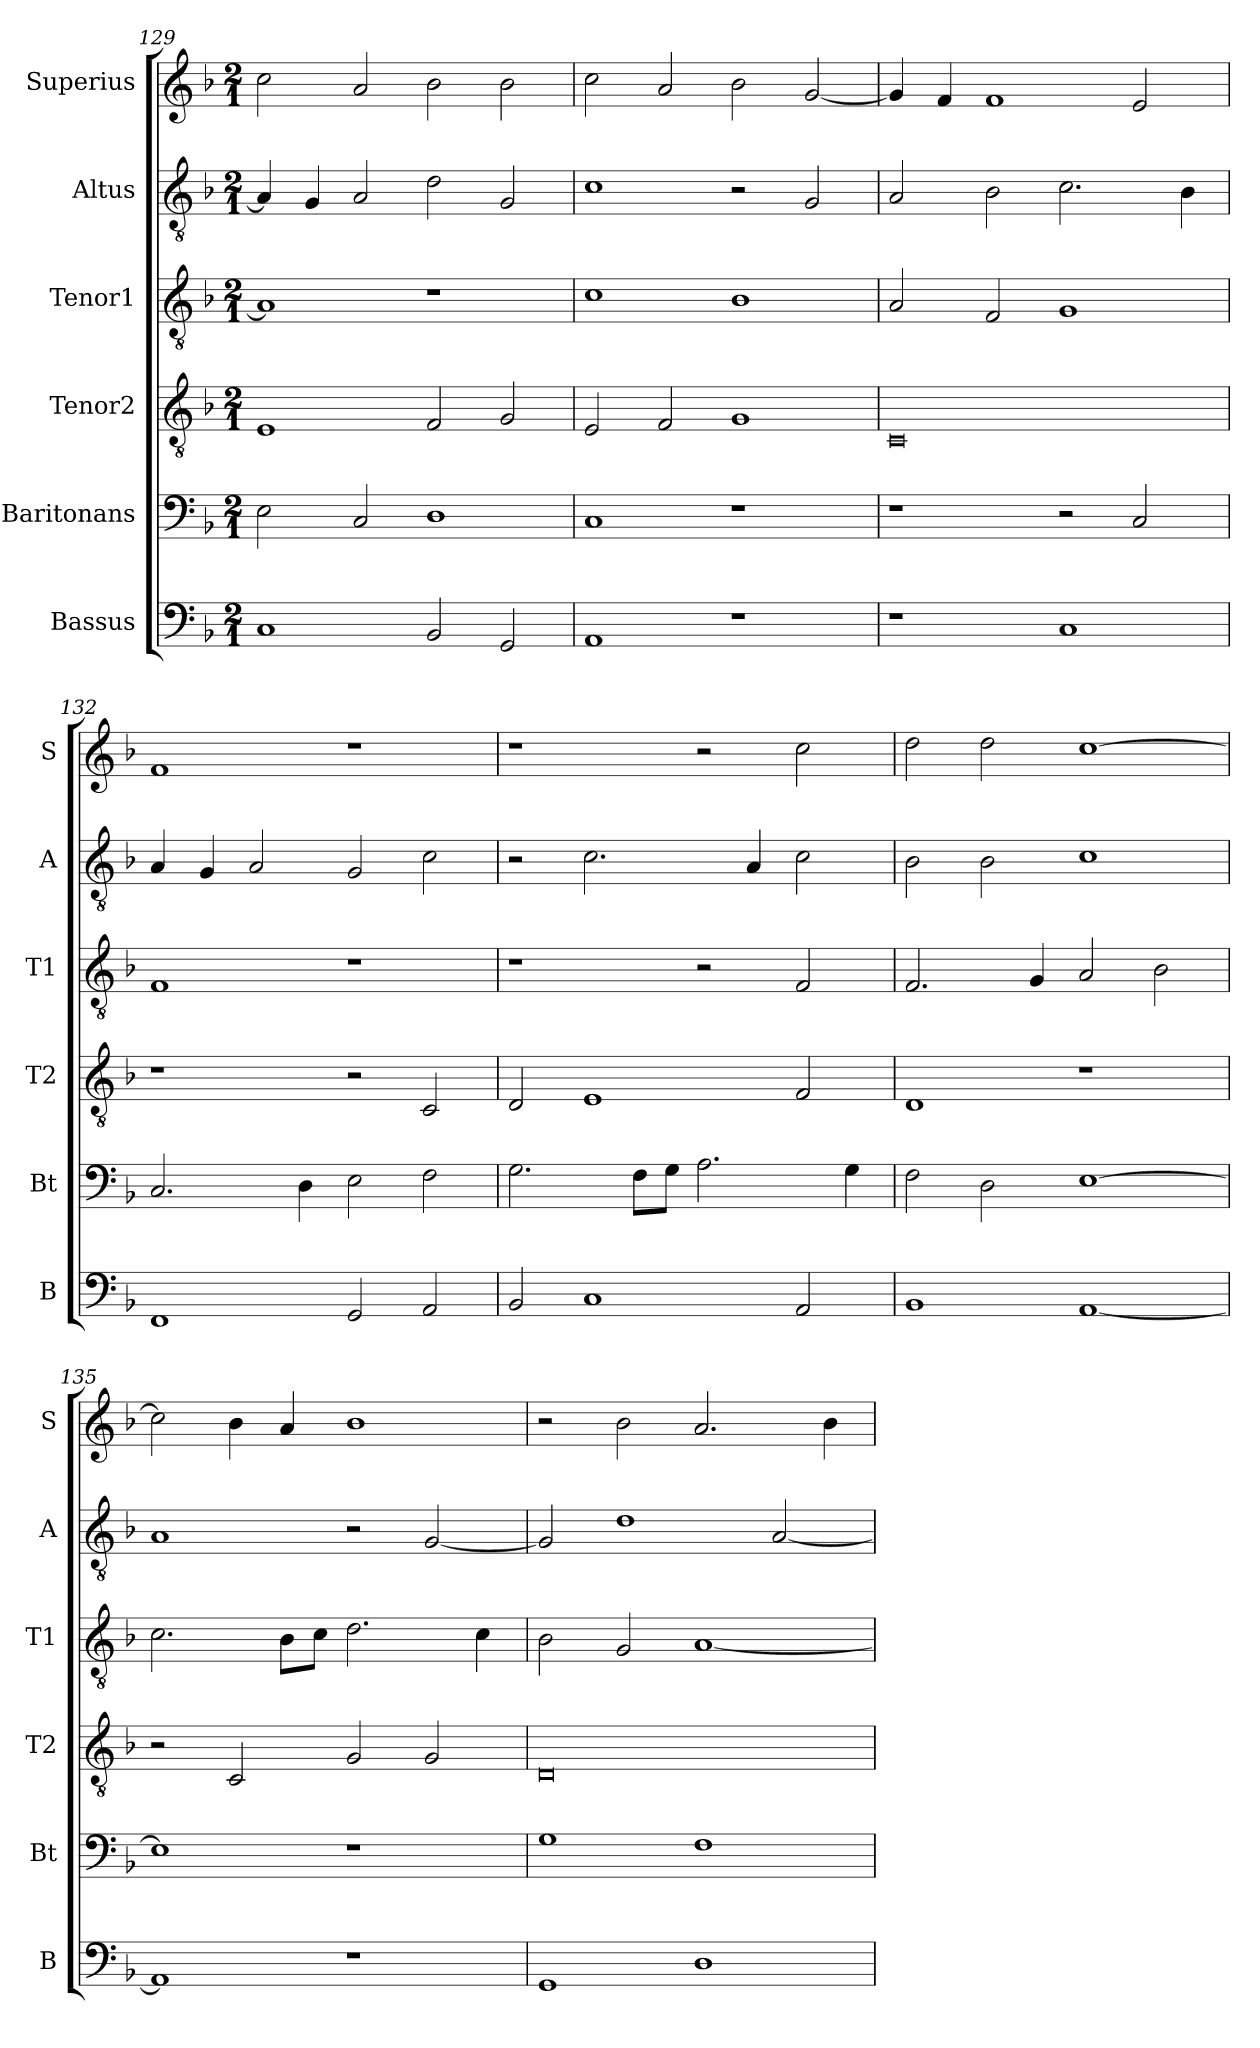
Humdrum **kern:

**kern	**kern	**kern	**kern	**kern	**kern
*part6	*part5	*part4	*part3	*part2	*part1
*staff6	*staff5	*staff4	*staff3	*staff2	*staff1
*I"Bassus	*I"Baritonans	*I"Tenor2	*I"Tenor1	*I"Altus	*I"Superius
*I'B	*I'Bt	*I'T2	*I'T1	*I'A	*I'S
*clefF4	*clefF4	*clefGv2	*clefGv2	*clefGv2	*clefG2
*k[b-]	*k[b-]	*k[b-]	*k[b-]	*k[b-]	*k[b-]
*M2/1	*M2/1	*M2/1	*M2/1	*M2/1	*M2/1
=129	=129	=129	=129	=129	=129
1C	2E\	1E	1A]	4A/]	2cc\
.	.	.	.	4G/	.
.	2C/	.	.	2A/	2a/
2BB-/	1D	2F/	1r	2d\	2b-\
2GG/	.	2G/	.	2G/	2b-\
=130	=130	=130	=130	=130	=130
1AA	1C	2E/	1c	1c	2cc\
.	.	2F/	.	.	2a/
1r	1r	1G	1B-	2r	2b-\
.	.	.	.	2G/	[2g/
=131	=131	=131	=131	=131	=131
1r	1r	0C	2A/	2A/	4g/]
.	.	.	.	.	4f/
.	.	.	2F/	2B-\	1f
1C	2r	.	1G	2.c\	.
.	2C/	.	.	.	2e/
.	.	.	.	4B-\	.
=132	=132	=132	=132	=132	=132
1FF	2.C/	1r	1F	4A/	1f
.	.	.	.	4G/	.
.	.	.	.	2A/	.
.	4D\	.	.	.	.
2GG/	2E\	2r	1r	2G/	1r
2AA/	2F\	2C/	.	2c\	.
=133	=133	=133	=133	=133	=133
2BB-/	2.G\	2D/	1r	2r	1r
1C	.	1E	.	2.c\	.
.	8F\L	.	.	.	.
.	8G\J	.	.	.	.
.	2.A\	.	2r	.	2r
.	.	.	.	4A/	.
2AA/	.	2F/	2F/	2c\	2cc\
.	4G\	.	.	.	.
=134	=134	=134	=134	=134	=134
1BB-	2F\	1D	2.F/	2B-\	2dd\
.	2D\	.	.	2B-\	2dd\
.	.	.	4G/	.	.
[1AA	[1E	1r	2A/	1c	[1cc
.	.	.	2B-\	.	.
=135	=135	=135	=135	=135	=135
1AA]	1E]	2r	2.c\	1A	2cc\]
.	.	2C/	.	.	4b-\
.	.	.	8B-\L	.	4a/
.	.	.	8c\J	.	.
1r	1r	2G/	2.d\	2r	1b-
.	.	2G/	.	[2G/	.
.	.	.	4c\	.	.
=136	=136	=136	=136	=136	=136
1GG	1G	0D	2B-\	2G/]	2r
.	.	.	2G/	1d	2b-\
1D	1F	.	[1A	.	2.a/
.	.	.	.	[2A/	.
.	.	.	.	.	4b-\
=	=	=	=	=	=
*-	*-	*-	*-	*-	*-
